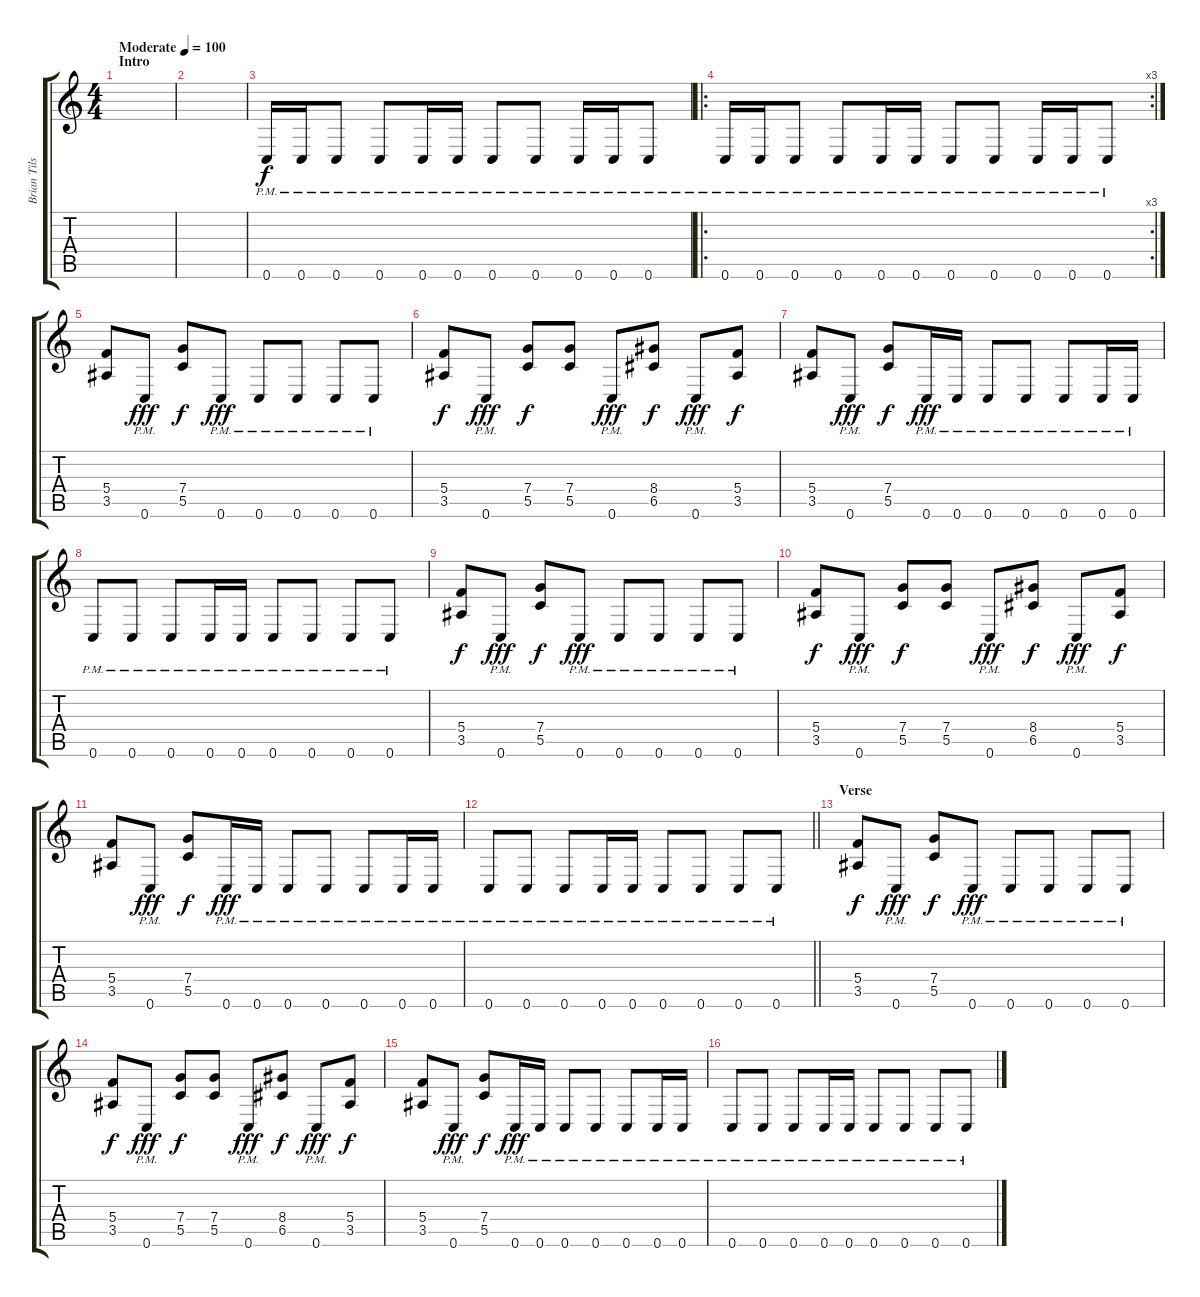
\track ("Brian Tilse" "Brian Tils") {instrument distortionguitar}
\staff {score tabs}
\tuning (D4 A3 F3 C3 G2 C2) {hide}
\ts (4 4)
\section ("" "Intro")
\tempo (100 "Moderate")
\clef g2
\ks c
|
|
0.6{pm}.16 0.6{pm}.16 0.6{pm}.8 0.6{pm}.8 0.6{pm}.16 0.6{pm}.16 0.6{pm}.8 0.6{pm}.8 0.6{pm}.16 0.6{pm}.16 0.6{pm}.8 |
\ro
\rc 3
0.6{pm}.16 0.6{pm}.16 0.6{pm}.8 0.6{pm}.8 0.6{pm}.16 0.6{pm}.16 0.6{pm}.8 0.6{pm}.8 0.6{pm}.16 0.6{pm}.16 0.6{pm}.8 |
(5.4 3.5).8{dy f} 0.6{pm}.8{dy fff} (7.4 5.5).8{dy f} 0.6{pm}.8{dy fff} 0.6{pm}.8 0.6{pm}.8 0.6{pm}.8 0.6{pm}.8 |
(5.4 3.5).8{dy f} 0.6{pm}.8{dy fff} (7.4 5.5).8{dy f} (7.4 5.5).8 0.6{pm}.8{dy fff} (8.4 6.5).8{dy f} 0.6{pm}.8{dy fff} (5.4 3.5).8{dy f} |
(5.4 3.5).8 0.6{pm}.8{dy fff} (7.4 5.5).8{dy f} 0.6{pm}.16{dy fff} 0.6{pm}.16 0.6{pm}.8 0.6{pm}.8 0.6{pm}.8 0.6{pm}.16 0.6{pm}.16 |
0.6{pm}.8 0.6{pm}.8 0.6{pm}.8 0.6{pm}.16 0.6{pm}.16 0.6{pm}.8 0.6{pm}.8 0.6{pm}.8 0.6{pm}.8 |
(5.4 3.5).8{dy f} 0.6{pm}.8{dy fff} (7.4 5.5).8{dy f} 0.6{pm}.8{dy fff} 0.6{pm}.8 0.6{pm}.8 0.6{pm}.8 0.6{pm}.8 |
(5.4 3.5).8{dy f} 0.6{pm}.8{dy fff} (7.4 5.5).8{dy f} (7.4 5.5).8 0.6{pm}.8{dy fff} (8.4 6.5).8{dy f} 0.6{pm}.8{dy fff} (5.4 3.5).8{dy f} |
(5.4 3.5).8 0.6{pm}.8{dy fff} (7.4 5.5).8{dy f} 0.6{pm}.16{dy fff} 0.6{pm}.16 0.6{pm}.8 0.6{pm}.8 0.6{pm}.8 0.6{pm}.16 0.6{pm}.16 |
\barLineRight lightlight
0.6{pm}.8 0.6{pm}.8 0.6{pm}.8 0.6{pm}.16 0.6{pm}.16 0.6{pm}.8 0.6{pm}.8 0.6{pm}.8 0.6{pm}.8 |
\section ("" "Verse")
(5.4 3.5).8{dy f} 0.6{pm}.8{dy fff} (7.4 5.5).8{dy f} 0.6{pm}.8{dy fff} 0.6{pm}.8 0.6{pm}.8 0.6{pm}.8 0.6{pm}.8 |
(5.4 3.5).8{dy f} 0.6{pm}.8{dy fff} (7.4 5.5).8{dy f} (7.4 5.5).8 0.6{pm}.8{dy fff} (8.4 6.5).8{dy f} 0.6{pm}.8{dy fff} (5.4 3.5).8{dy f} |
(5.4 3.5).8 0.6{pm}.8{dy fff} (7.4 5.5).8{dy f} 0.6{pm}.16{dy fff} 0.6{pm}.16 0.6{pm}.8 0.6{pm}.8 0.6{pm}.8 0.6{pm}.16 0.6{pm}.16 |
0.6{pm}.8 0.6{pm}.8 0.6{pm}.8 0.6{pm}.16 0.6{pm}.16 0.6{pm}.8 0.6{pm}.8 0.6{pm}.8 0.6{pm}.8
